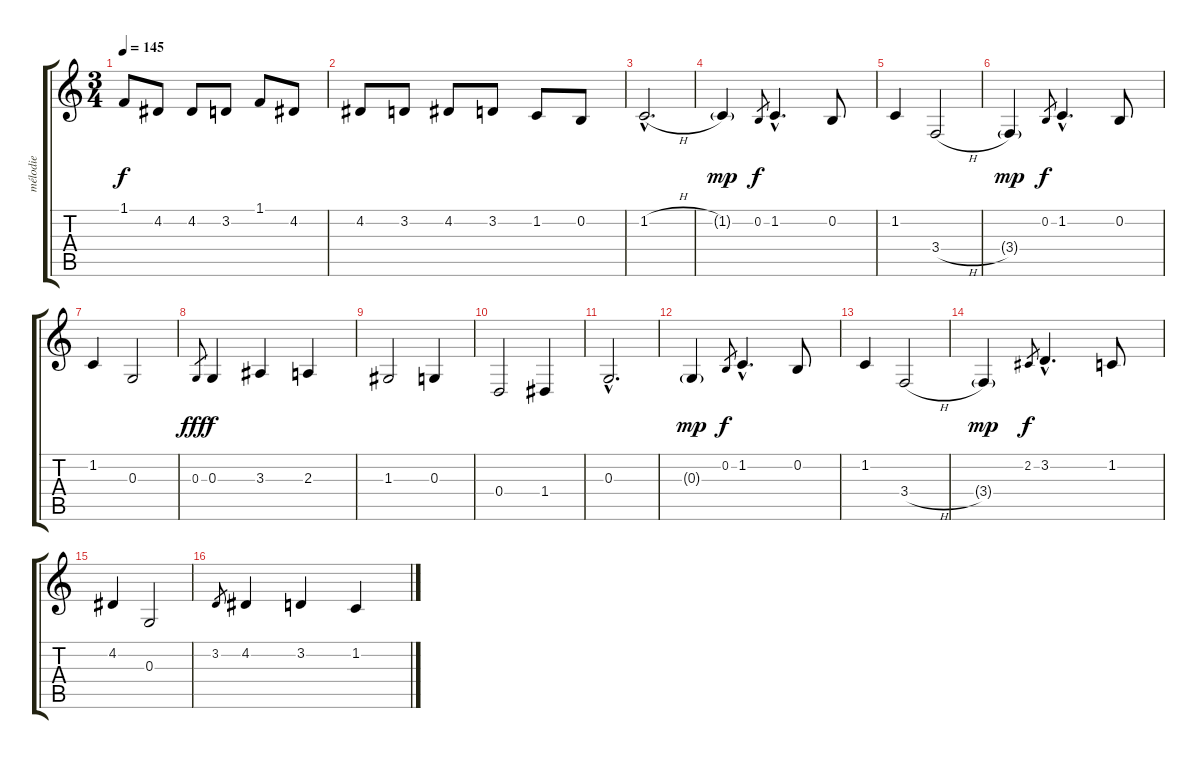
\track ("mélodie" "mélodie") {instrument vibraphone}
\staff {score tabs}
\tuning (E4 B3 G3 D3 A2 E2) {hide}
\ts (3 4)
\tempo 145
\clef g2
\ks c
1.1.8{dy f} 4.2.8 4.2.8 3.2.8 1.1.8 4.2.8 |
4.2.8 3.2.8 4.2.8 3.2.8 1.2.8 0.2.8 |
1.2{h hac}.2{d} |
1.2{g}.4{dy mp} 0.2.8{gr dy f} 1.2{hac}.4{d} 0.2.8 |
1.2.4 3.4{h}.2 |
3.4{g}.4{dy mp} 0.2.8{gr dy f} 1.2{hac}.4{d} 0.2.8 |
1.2.4 0.3.2 |
0.3.8{gr dy fff} 0.3.4{dy f} 3.3.4 2.3.4 |
1.3.2 0.3.4 |
0.4.2 1.4.4 |
0.3{hac}.2{d} |
0.3{g}.4{dy mp} 0.2.8{gr dy f} 1.2{hac}.4{d} 0.2.8 |
1.2.4 3.4{h}.2 |
3.4{g}.4{dy mp} 2.2.8{gr dy f} 3.2{hac}.4{d} 1.2.8 |
4.2.4 0.3.2 |
3.2.8{gr} 4.2.4 3.2.4 1.2.4
